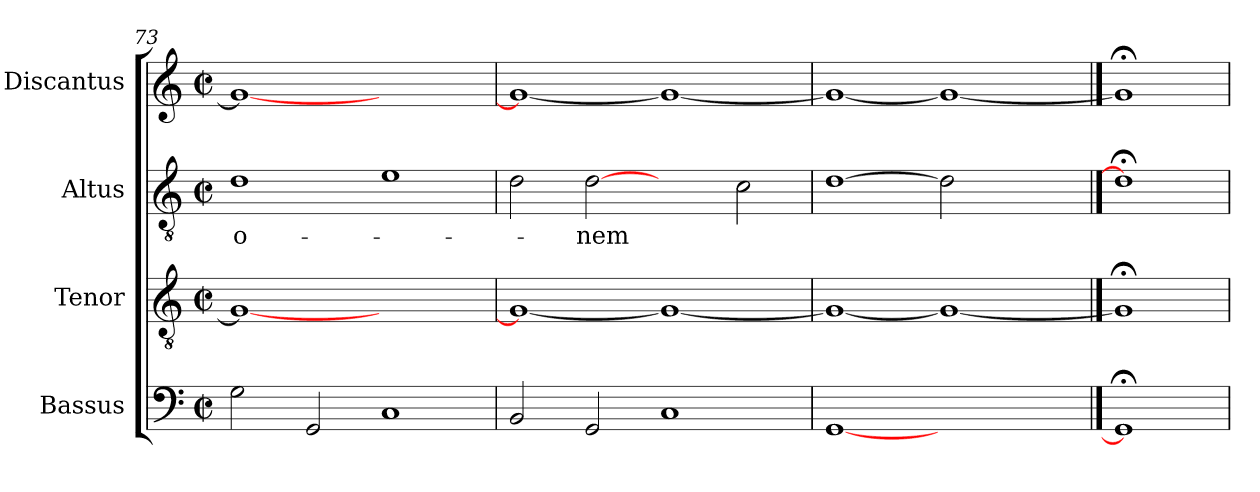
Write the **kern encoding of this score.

**kern	**kern	**kern	**text	**kern
*part4	*part3	*part2	*part2	*part1
*staff4	*staff3	*staff2	*staff2	*staff1
*I"Bassus	*I"Tenor	*I"Altus	*	*I"Discantus
*I'B	*I'T	*I'A	*	*I'D
*clefF4	*clefGv2	*clefGv2	*	*clefG2
*k[]	*k[]	*k[]	*	*k[]
*C:	*C:	*C:	*	*C:
*M2/2	*M2/2	*M2/2	*	*M2/2
*met(c|)	*met(c|)	*met(c|)	*	*met(c|)
=73	=73	=73	=73	=73
!	!	!	!LO:LY:b	!
2G\	1G_	1d	-o-	1g_
2GG/	.	.	.	.
1C	1ryy	1e	.	1ryy
=74	=74	=74	=74	=74
2BB/	1G_	2d\	.	1g_
!	!	!	!LO:LY:b	!
2GG/	.	[2d	-nem	.
1C	1G_	2ryy	.	1g_
.	.	2c\	.	.
=75	=75	=75	=75	=75
[1GG	1G_	[1d	.	1g_
1ryy	1G_	2d]	.	1g_
.	.	2ryy	.	.
==76	==76	==76	==76	==76
1GG;<]	1G;<]	1d;<]	.	1g;<]
=	=	=	=	=
*-	*-	*-	*-	*-
